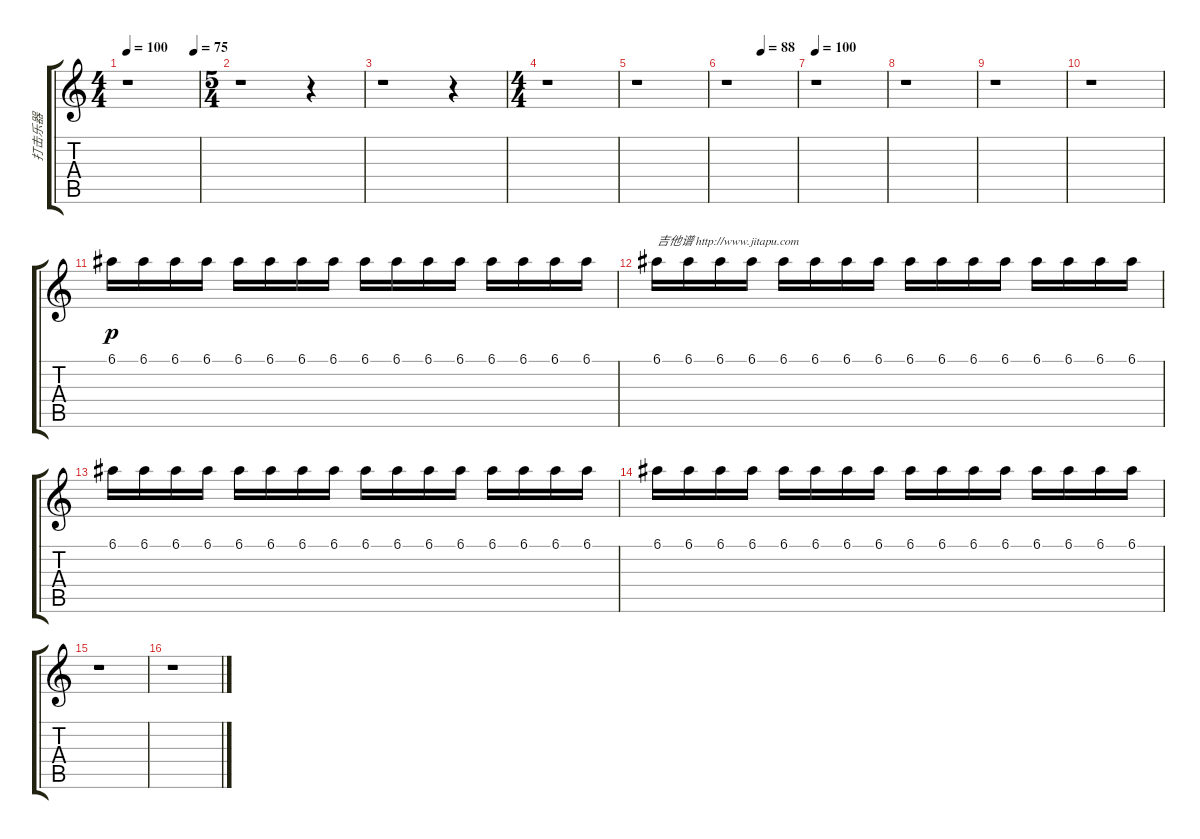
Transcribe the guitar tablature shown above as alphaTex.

\track ("打击乐器" "打击乐器") {instrument slapbass1}
\staff {score tabs}
\tuning (E4 B3 G3 D3 A2 E2) {hide}
\ts (4 4)
\tempo 100
\tempo (75 0.9375)
\tempo 100
\clef g2
\ks c
r.1{dy p instrument slapbass1} |
\ts (5 4)
r.1 r.4 |
r.1 r.4 |
\ts (4 4)
r.1 |
r.1 |
\tempo (88 0.5)
r.1 |
\tempo 100
r.1 |
r.1 |
r.1 |
r.1 |
6.1.16 6.1.16 6.1.16 6.1.16 6.1.16 6.1.16 6.1.16 6.1.16 6.1.16 6.1.16 6.1.16 6.1.16 6.1.16 6.1.16 6.1.16 6.1.16 |
6.1.16{txt "吉他谱 http://www.jitapu.com"} 6.1.16 6.1.16 6.1.16 6.1.16 6.1.16 6.1.16 6.1.16 6.1.16 6.1.16 6.1.16 6.1.16 6.1.16 6.1.16 6.1.16 6.1.16 |
6.1.16 6.1.16 6.1.16 6.1.16 6.1.16 6.1.16 6.1.16 6.1.16 6.1.16 6.1.16 6.1.16 6.1.16 6.1.16 6.1.16 6.1.16 6.1.16 |
6.1.16 6.1.16 6.1.16 6.1.16 6.1.16 6.1.16 6.1.16 6.1.16 6.1.16 6.1.16 6.1.16 6.1.16 6.1.16 6.1.16 6.1.16 6.1.16 |
r.1 |
r.1
